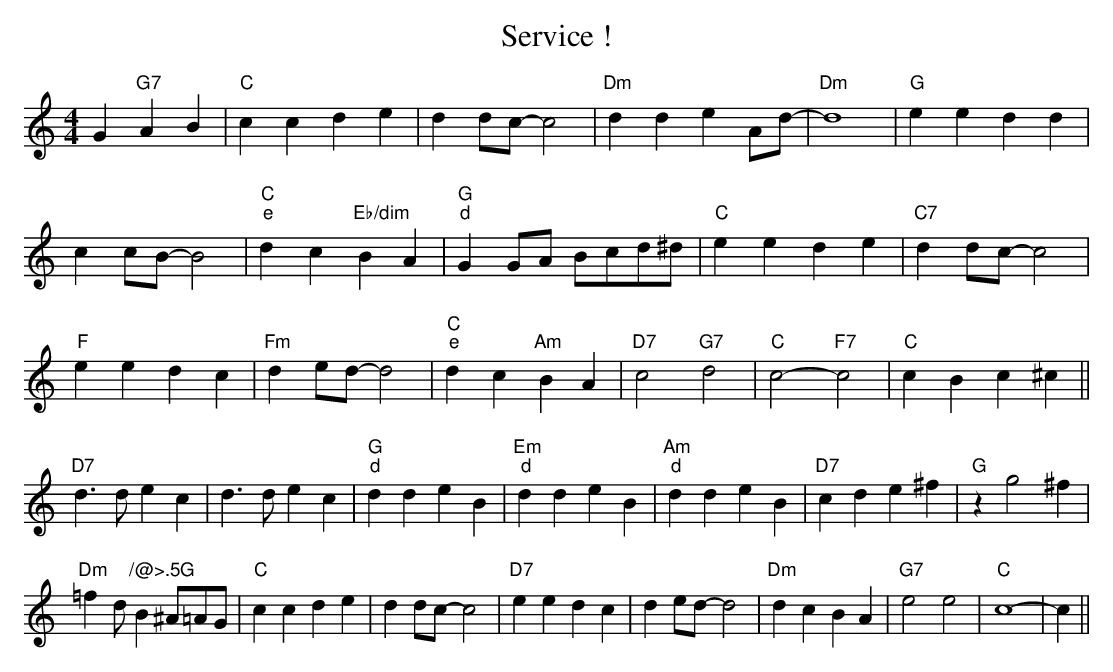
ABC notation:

X:1
T:Service !
M:4/4
L:1/4
K:C
G"G7"A B|"C"cc de|dd/2c/2 -c2|"Dm"dd eA/2d/2-|"Dm"d4|"G"ee dd|
cc/2B/2 -B2|"C""e"dc "Eb/dim"BA|"G""d"GG/2A/2 B/2c/2d/2^d/2|"C"ee de|\
"C7"dd/2c/2 -c2|
"F"ee dc|"Fm"de/2d/2 -d2|"C""e"dc "Am"BA|"D7"c2 "G7"d2|"C"c2 -"F7"c2|"C"cB c^c\
||
"D7"d3/2d/2 ec|d3/2d/2 ec|"G""d"dd eB|"Em""d"dd eB|"Am""d"dd eB|"D7"cd e^f|\
"G"zg2^f|
"Dm"=fd/2"/@>.5G"B^A/2=A/2G/2|"C"cc de|dd/2c/2 -c2|"D7"ee dc|de/2d/2 -d2|\
"Dm"dc BA|"G7"e2 e2|"C"c4-|c||
